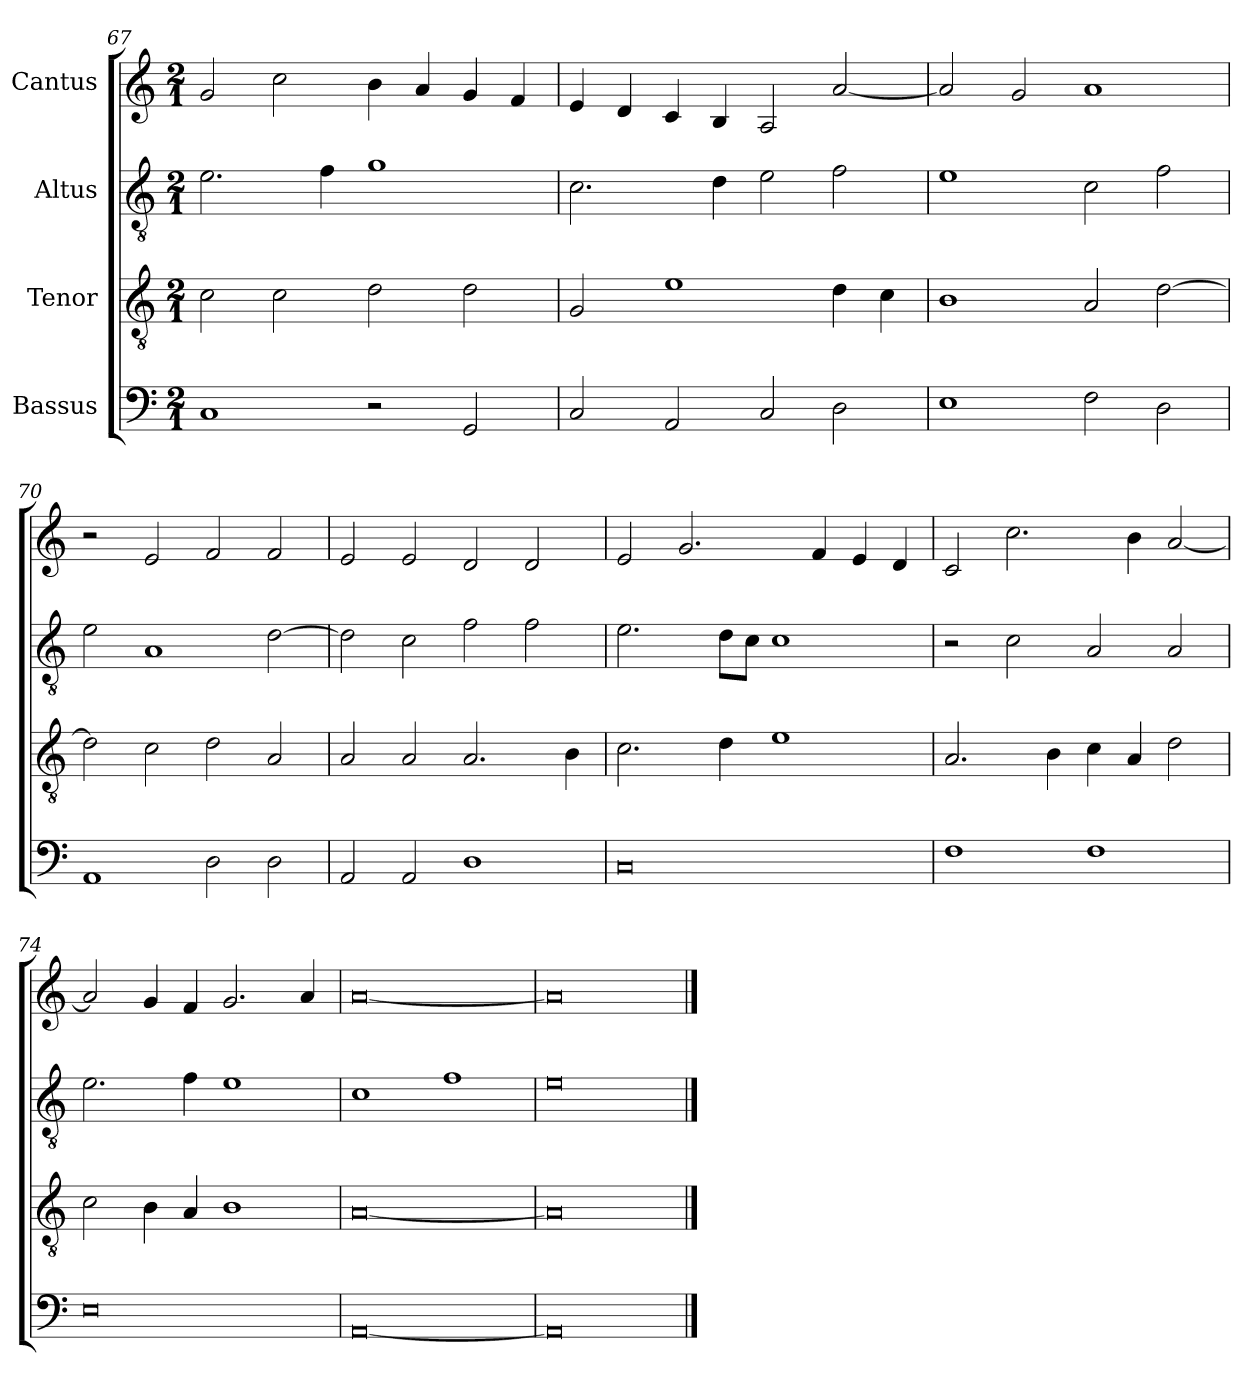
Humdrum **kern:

**kern	**kern	**kern	**kern
*part4	*part3	*part2	*part1
*staff4	*staff3	*staff2	*staff1
*I"Bassus	*I"Tenor	*I"Altus	*I"Cantus
*clefF4	*clefGv2	*clefGv2	*clefG2
*	*ITrd7c12	*ITrd7c12	*
*k[]	*k[]	*k[]	*k[]
*C:	*C:	*C:	*C:
*M2/1	*M2/1	*M2/1	*M2/1
=67	=67	=67	=67
1Ci	2Ci\	2.Ei\	2gi/
.	2Ci\	.	2cci\
.	.	4Fi\	.
2r	2Di\	1Gi	4bi\
.	.	.	4ai/
2GGi/	2Di\	.	4gi/
.	.	.	4fi/
=68	=68	=68	=68
2Ci/	2GGi/	2.Ci\	4ei/
.	.	.	4di/
2AAi/	1Ei	.	4ci/
.	.	4Di\	4Bi/
2Ci/	.	2Ei\	2Ai/
2Di\	4Di\	2Fi\	[<2ai/
.	4Ci\	.	.
!!LO:LB:g=z
=69	=69	=69	=69
1Ei	1BBi	1Ei	2ai/]
.	.	.	2gi/
2Fi\	2AAi/	2Ci\	1ai
2Di\	[>2Di\	2Fi\	.
=70	=70	=70	=70
1AAi	2Di\]	2Ei\	2r
.	2Ci\	1AAi	2ei/
2Di\	2Di\	.	2fi/
2Di\	2AAi/	[>2Di\	2fi/
=71	=71	=71	=71
2AAi/	2AAi/	2Di\]	2ei/
2AAi/	2AAi/	2Ci\	2ei/
1Di	2.AAi/	2Fi\	2di/
.	.	2Fi\	2di/
.	4BBi\	.	.
=72	=72	=72	=72
0Ci	2.Ci\	2.Ei\	2ei/
.	.	.	2.gi/
.	4Di\	8Di\L	.
.	.	8Ci\J	.
.	1Ei	1Ci	.
.	.	.	4fi/
.	.	.	4ei/
.	.	.	4di/
!!LO:LB:g=z
=73	=73	=73	=73
1Fi	2.AAi/	2r	2ci/
.	.	2Ci\	2.cci\
.	4BBi\	.	.
1Fi	4Ci\	2AAi/	.
.	4AAi/	.	4bi\
.	2Di\	2AAi/	[<2ai/
=74	=74	=74	=74
0Ei	2Ci\	2.Ei\	2ai/]
.	4BBi\	.	4gi/
.	4AAi/	4Fi\	4fi/
.	1BBi	1Ei	2.gi/
.	.	.	4ai/
=75	=75	=75	=75
[<0AAi	[<0AAi	1Ci	[<0ai
.	.	1Fi	.
=76	=76	=76	=76
0AAi]	0AAi]	0Ei	0ai]
==	==	==	==
*-	*-	*-	*-
